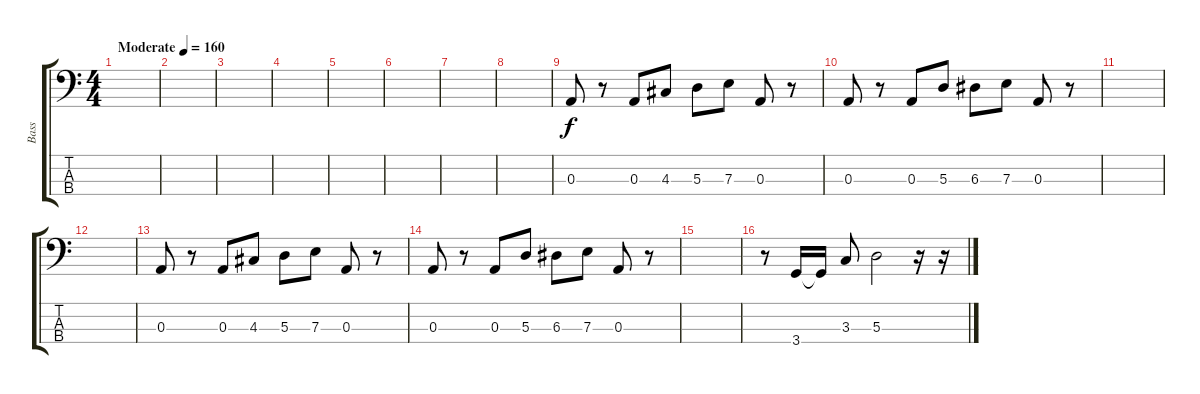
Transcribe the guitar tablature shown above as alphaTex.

\track ("Bass" "Bass") {instrument electricbassfinger}
\staff {score tabs}
\tuning (G2 D2 A1 E1) {hide}
\ts (4 4)
\tempo (160 "Moderate")
\clef f4
\ks c
|
|
|
|
|
|
|
|
0.3.8 r.8 0.3.8 4.3.8 5.3.8 7.3.8 0.3.8 r.8 |
0.3.8 r.8 0.3.8 5.3.8 6.3.8 7.3.8 0.3.8 r.8 |
|
|
0.3.8 r.8 0.3.8 4.3.8 5.3.8 7.3.8 0.3.8 r.8 |
0.3.8 r.8 0.3.8 5.3.8 6.3.8 7.3.8 0.3.8 r.8 |
|
r.8 3.4.16 3.4{t}.16 3.3.8 5.3.2 r.16 r.16
